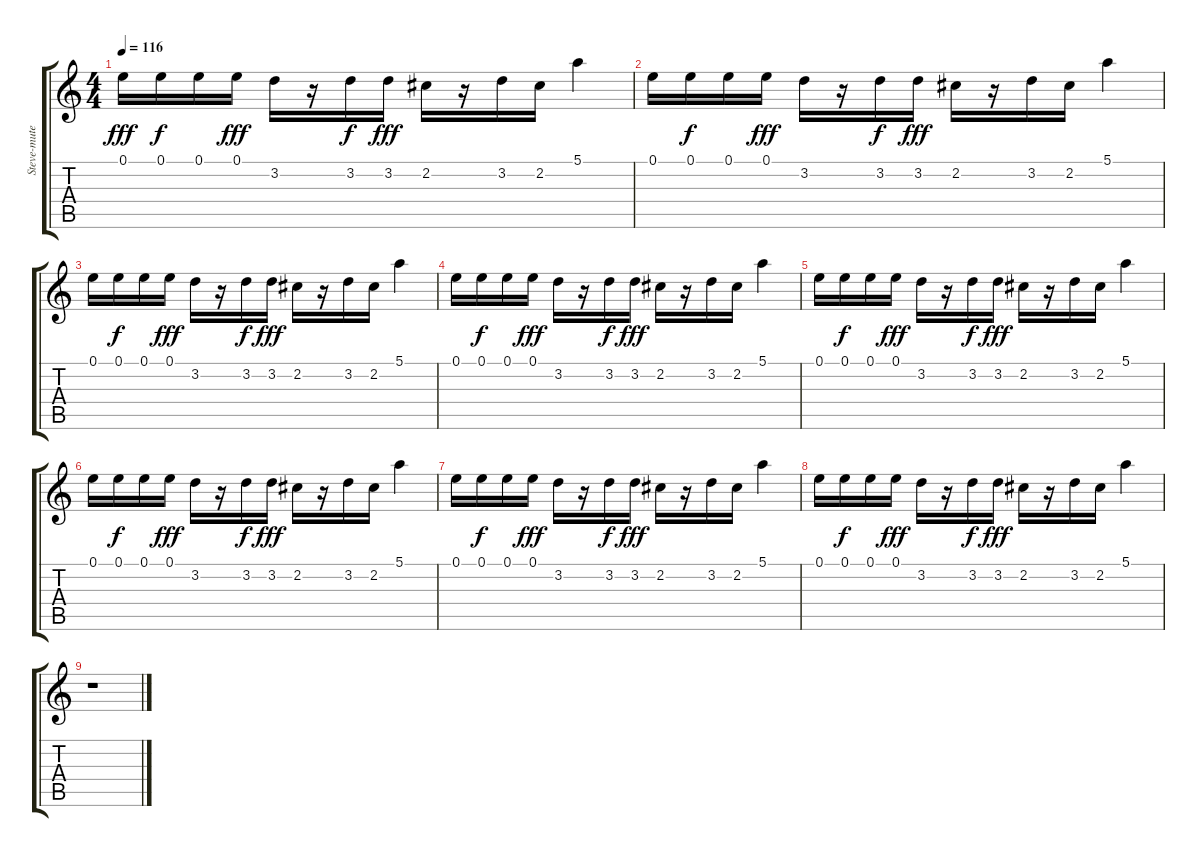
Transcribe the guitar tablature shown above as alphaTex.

\track ("Steve-mute" "Steve-mute") {instrument acousticguitarnylon}
\staff {score tabs}
\tuning (E4 B3 G3 D3 A2 E2) {hide}
\ts (4 4)
\tempo 116
\clef g2
\ks c
0.1.16{dy fff volume 9} 0.1.16{dy f volume 9} 0.1.16 0.1.16{dy fff volume 9} 3.2.16 r.16 3.2.16{dy f volume 9} 3.2.16{dy fff volume 9} 2.2.16 r.16 3.2.16{volume 8} 2.2.16 5.1.4{volume 8} |
0.1.16{volume 8} 0.1.16{dy f volume 8} 0.1.16 0.1.16{dy fff volume 8} 3.2.16 r.16 3.2.16{dy f volume 8} 3.2.16{dy fff volume 8} 2.2.16{volume 7} r.16 3.2.16{volume 7} 2.2.16 5.1.4{volume 7} |
0.1.16{volume 7} 0.1.16{dy f volume 7} 0.1.16 0.1.16{dy fff volume 7} 3.2.16 r.16 3.2.16{dy f volume 6} 3.2.16{dy fff} 2.2.16{volume 6} r.16 3.2.16{volume 6} 2.2.16 5.1.4{volume 6} |
0.1.16{volume 6} 0.1.16{dy f volume 6} 0.1.16 0.1.16{dy fff volume 6} 3.2.16 r.16 3.2.16{dy f volume 5} 3.2.16{dy fff} 2.2.16{volume 5} r.16 3.2.16{volume 5} 2.2.16 5.1.4{volume 5} |
0.1.16{volume 5} 0.1.16{dy f volume 4} 0.1.16 0.1.16{dy fff volume 4} 3.2.16{volume 4} r.16 3.2.16{dy f volume 4} 3.2.16{dy fff} 2.2.16{volume 4} r.16 3.2.16{volume 4} 2.2.16 5.1.4{volume 4} |
0.1.16{volume 4} 0.1.16{dy f volume 3} 0.1.16 0.1.16{dy fff volume 3} 3.2.16{volume 3} r.16 3.2.16{dy f volume 3} 3.2.16{dy fff} 2.2.16{volume 3} r.16 3.2.16{volume 3} 2.2.16{volume 3} 5.1.4 |
0.1.16{volume 2} 0.1.16{dy f volume 2} 0.1.16{volume 2} 0.1.16{dy fff} 3.2.16{volume 2} r.16 3.2.16{dy f volume 2} 3.2.16{dy fff} 2.2.16{volume 2} r.16 3.2.16{volume 2} 2.2.16{volume 2} 5.1.4 |
0.1.16{volume 1} 0.1.16{dy f volume 1} 0.1.16{volume 1} 0.1.16{dy fff} 3.2.16{volume 1} r.16 3.2.16{dy f volume 1} 3.2.16{dy fff} 2.2.16{volume 1} r.16 3.2.16{volume 0} 2.2.16{volume 0} 5.1.4 |
r.1
